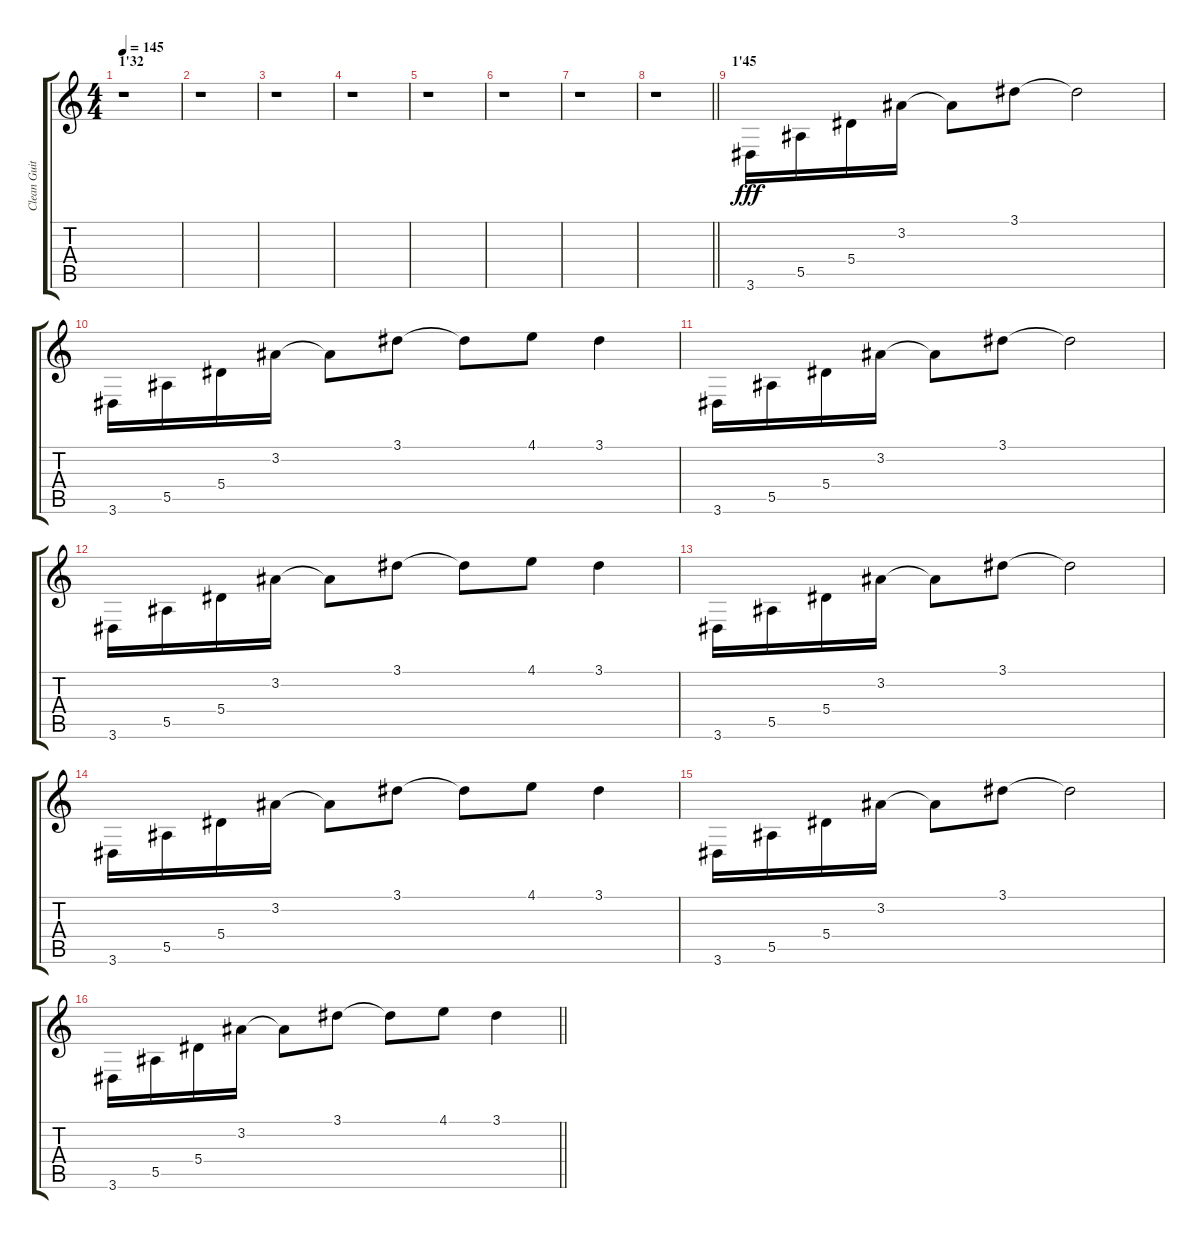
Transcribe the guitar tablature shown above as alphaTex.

\track ("Clean Guitar" "Clean Guit") {instrument electricguitarjazz}
\staff {score tabs}
\tuning (C4 G3 Eb3 Bb2 F2 C2) {hide}
\ts (4 4)
\section ("" "1'32")
\tempo 145
\clef g2
\ks c
r.1{dy fff} |
r.1 |
r.1 |
r.1 |
r.1 |
r.1 |
r.1 |
\barLineRight lightlight
r.1 |
\section ("" "1'45")
3.6.16{beam Down} 5.5.16{beam Down} 5.4.16{beam Down} 3.2.16{beam Down} 3.2{t}.8 3.1.8 3.1{t}.2 |
3.6.16{beam Down} 5.5.16{beam Down} 5.4.16{beam Down} 3.2.16{beam Down} 3.2{t}.8 3.1.8 3.1{t}.8 4.1.8 3.1.4 |
3.6.16{beam Down} 5.5.16{beam Down} 5.4.16{beam Down} 3.2.16{beam Down} 3.2{t}.8 3.1.8 3.1{t}.2 |
3.6.16{beam Down} 5.5.16{beam Down} 5.4.16{beam Down} 3.2.16{beam Down} 3.2{t}.8 3.1.8 3.1{t}.8 4.1.8 3.1.4 |
3.6.16{beam Down} 5.5.16{beam Down} 5.4.16{beam Down} 3.2.16{beam Down} 3.2{t}.8 3.1.8 3.1{t}.2 |
3.6.16{beam Down} 5.5.16{beam Down} 5.4.16{beam Down} 3.2.16{beam Down} 3.2{t}.8 3.1.8 3.1{t}.8 4.1.8 3.1.4 |
3.6.16{beam Down} 5.5.16{beam Down} 5.4.16{beam Down} 3.2.16{beam Down} 3.2{t}.8 3.1.8 3.1{t}.2 |
\barLineRight lightlight
3.6.16{beam Down} 5.5.16{beam Down} 5.4.16{beam Down} 3.2.16{beam Down} 3.2{t}.8 3.1.8 3.1{t}.8 4.1.8 3.1.4
